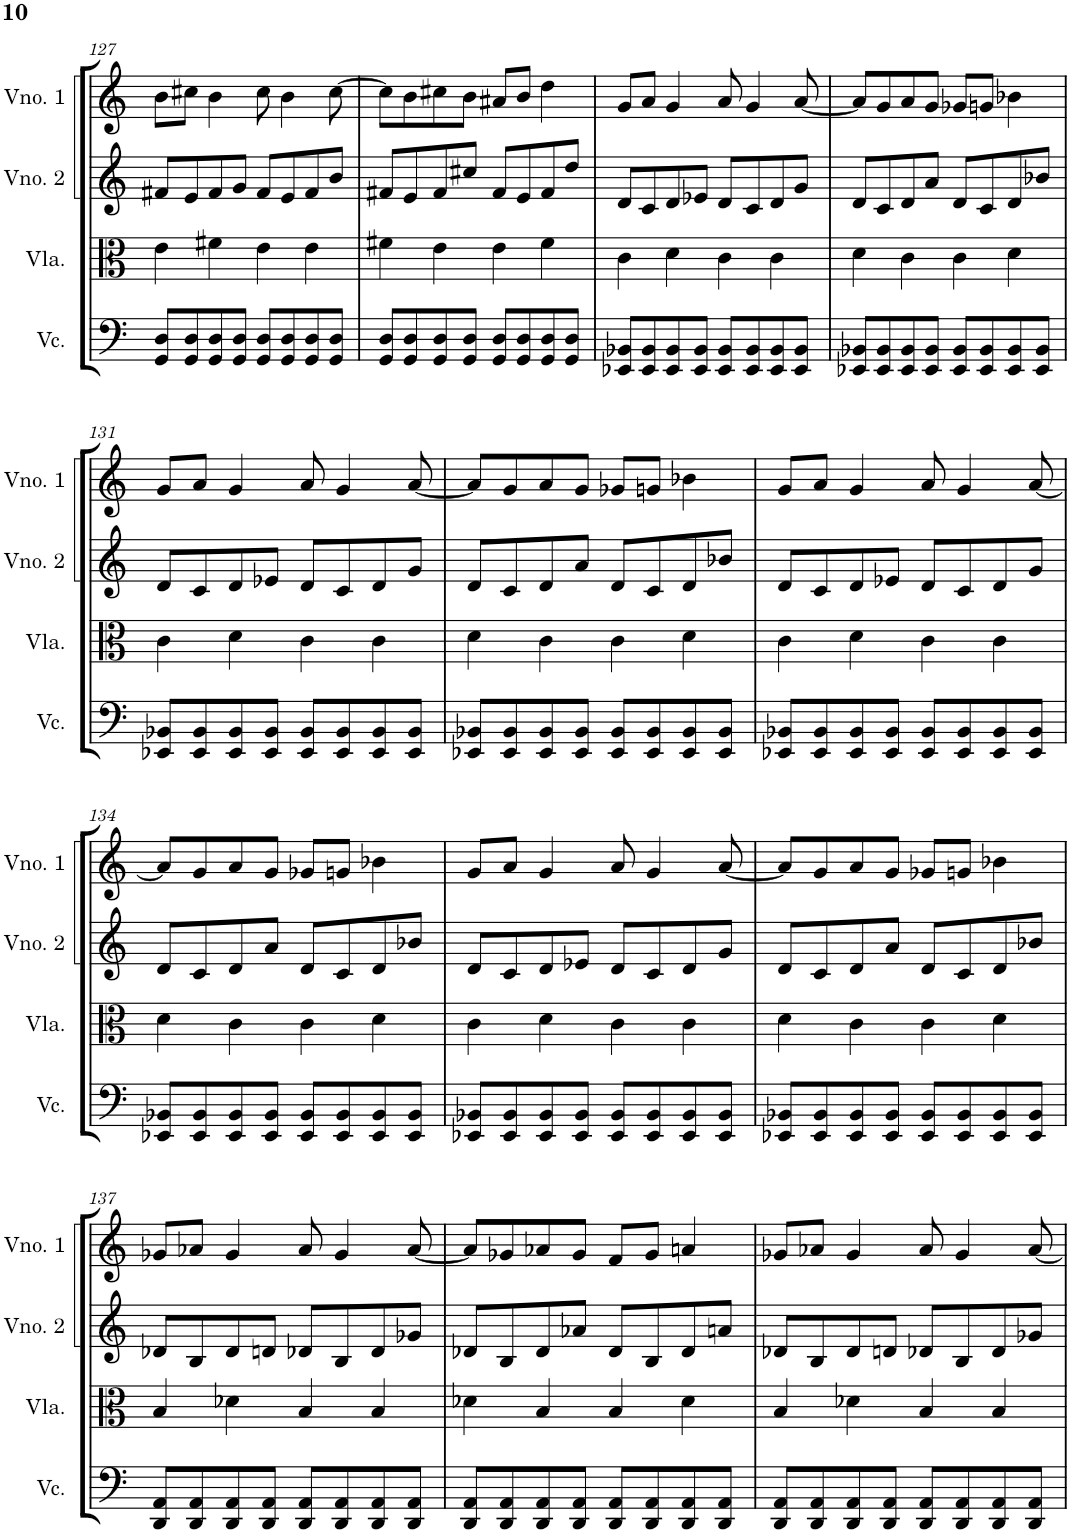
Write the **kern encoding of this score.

**kern	**kern	**kern	**kern
*part4	*part3	*part2	*part1
*staff4	*staff3	*staff2	*staff1
*I"Violoncelo	*I"Viola	*I"Violino 2	*I"Violino 1
*I'Vc.	*I'Vla.	*I'Vno. 2	*I'Vno. 1
!!LO:PB:g=z
*clefF4	*clefC3	*clefG2	*clefG2
*k[]	*k[]	*k[]	*k[]
*M4/4	*M4/4	*M4/4	*M4/4
=127	=127	=127	=127
8GG/ 8D/L	4e\	8f#X/L	8b\L
8GG/ 8D/	.	8e/	8cc#X\J
8GG/ 8D/	4f#X\	8f#/	4b\
8GG/ 8D/J	.	8g/J	.
8GG/ 8D/L	4e\	8f#/L	8cc#\
8GG/ 8D/	.	8e/	4b\
8GG/ 8D/	4e\	8f#/	.
8GG/ 8D/J	.	8b/J	[8cc#\
=128	=128	=128	=128
8GG/ 8D/L	4f#X\	8f#X/L	8cc#\L]
8GG/ 8D/	.	8e/	8b\
8GG/ 8D/	4e\	8f#/	8cc#X\
8GG/ 8D/J	.	8cc#X/J	8b\J
8GG/ 8D/L	4e\	8f#/L	8a#X/L
8GG/ 8D/	.	8e/	8b/J
8GG/ 8D/	4f#\	8f#/	4dd\
8GG/ 8D/J	.	8dd/J	.
=129	=129	=129	=129
8EE-X/ 8BB-X/L	4c\	8d/L	8g/L
8EE-/ 8BB-/	.	8c/	8a/J
8EE-/ 8BB-/	4d\	8d/	4g/
8EE-/ 8BB-/J	.	8e-X/J	.
8EE-/ 8BB-/L	4c\	8d/L	8a/
8EE-/ 8BB-/	.	8c/	4g/
8EE-/ 8BB-/	4c\	8d/	.
8EE-/ 8BB-/J	.	8g/J	[8a/
=130	=130	=130	=130
8EE-X/ 8BB-X/L	4d\	8d/L	8a/L]
8EE-/ 8BB-/	.	8c/	8g/
8EE-/ 8BB-/	4c\	8d/	8a/
8EE-/ 8BB-/J	.	8a/J	8g/J
8EE-/ 8BB-/L	4c\	8d/L	8g-X/L
8EE-/ 8BB-/	.	8c/	8gn/J
8EE-/ 8BB-/	4d\	8d/	4b-X\
8EE-/ 8BB-/J	.	8b-X/J	.
!!LO:LB:g=z
=131	=131	=131	=131
8EE-X/ 8BB-X/L	4c\	8d/L	8g/L
8EE-/ 8BB-/	.	8c/	8a/J
8EE-/ 8BB-/	4d\	8d/	4g/
8EE-/ 8BB-/J	.	8e-X/J	.
8EE-/ 8BB-/L	4c\	8d/L	8a/
8EE-/ 8BB-/	.	8c/	4g/
8EE-/ 8BB-/	4c\	8d/	.
8EE-/ 8BB-/J	.	8g/J	[8a/
=132	=132	=132	=132
8EE-X/ 8BB-X/L	4d\	8d/L	8a/L]
8EE-/ 8BB-/	.	8c/	8g/
8EE-/ 8BB-/	4c\	8d/	8a/
8EE-/ 8BB-/J	.	8a/J	8g/J
8EE-/ 8BB-/L	4c\	8d/L	8g-X/L
8EE-/ 8BB-/	.	8c/	8gn/J
8EE-/ 8BB-/	4d\	8d/	4b-X\
8EE-/ 8BB-/J	.	8b-X/J	.
=133	=133	=133	=133
8EE-X/ 8BB-X/L	4c\	8d/L	8g/L
8EE-/ 8BB-/	.	8c/	8a/J
8EE-/ 8BB-/	4d\	8d/	4g/
8EE-/ 8BB-/J	.	8e-X/J	.
8EE-/ 8BB-/L	4c\	8d/L	8a/
8EE-/ 8BB-/	.	8c/	4g/
8EE-/ 8BB-/	4c\	8d/	.
8EE-/ 8BB-/J	.	8g/J	[8a/
!!LO:LB:g=z
=134	=134	=134	=134
8EE-X/ 8BB-X/L	4d\	8d/L	8a/L]
8EE-/ 8BB-/	.	8c/	8g/
8EE-/ 8BB-/	4c\	8d/	8a/
8EE-/ 8BB-/J	.	8a/J	8g/J
8EE-/ 8BB-/L	4c\	8d/L	8g-X/L
8EE-/ 8BB-/	.	8c/	8gn/J
8EE-/ 8BB-/	4d\	8d/	4b-X\
8EE-/ 8BB-/J	.	8b-X/J	.
=135	=135	=135	=135
8EE-X/ 8BB-X/L	4c\	8d/L	8g/L
8EE-/ 8BB-/	.	8c/	8a/J
8EE-/ 8BB-/	4d\	8d/	4g/
8EE-/ 8BB-/J	.	8e-X/J	.
8EE-/ 8BB-/L	4c\	8d/L	8a/
8EE-/ 8BB-/	.	8c/	4g/
8EE-/ 8BB-/	4c\	8d/	.
8EE-/ 8BB-/J	.	8g/J	[8a/
=136	=136	=136	=136
8EE-X/ 8BB-X/L	4d\	8d/L	8a/L]
8EE-/ 8BB-/	.	8c/	8g/
8EE-/ 8BB-/	4c\	8d/	8a/
8EE-/ 8BB-/J	.	8a/J	8g/J
8EE-/ 8BB-/L	4c\	8d/L	8g-X/L
8EE-/ 8BB-/	.	8c/	8gn/J
8EE-/ 8BB-/	4d\	8d/	4b-X\
8EE-/ 8BB-/J	.	8b-X/J	.
!!LO:LB:g=z
=137	=137	=137	=137
8DD/ 8AA/L	4B/	8d-X/L	8g-X/L
8DD/ 8AA/	.	8B/	8a-X/J
8DD/ 8AA/	4d-X\	8d-/	4g-/
8DD/ 8AA/J	.	8dn/J	.
8DD/ 8AA/L	4B/	8d-X/L	8a-/
8DD/ 8AA/	.	8B/	4g-/
8DD/ 8AA/	4B/	8d-/	.
8DD/ 8AA/J	.	8g-X/J	[8a-/
=138	=138	=138	=138
8DD/ 8AA/L	4d-X\	8d-X/L	8a-/L]
8DD/ 8AA/	.	8B/	8g-X/
8DD/ 8AA/	4B/	8d-/	8a-X/
8DD/ 8AA/J	.	8a-X/J	8g-/J
8DD/ 8AA/L	4B/	8d-/L	8f/L
8DD/ 8AA/	.	8B/	8g-/J
8DD/ 8AA/	4d-\	8d-/	4an/
8DD/ 8AA/J	.	8an/J	.
=139	=139	=139	=139
8DD/ 8AA/L	4B/	8d-X/L	8g-X/L
8DD/ 8AA/	.	8B/	8a-X/J
8DD/ 8AA/	4d-X\	8d-/	4g-/
8DD/ 8AA/J	.	8dn/J	.
8DD/ 8AA/L	4B/	8d-X/L	8a-/
8DD/ 8AA/	.	8B/	4g-/
8DD/ 8AA/	4B/	8d-/	.
8DD/ 8AA/J	.	8g-X/J	[8a-/
=	=	=	=
*-	*-	*-	*-
